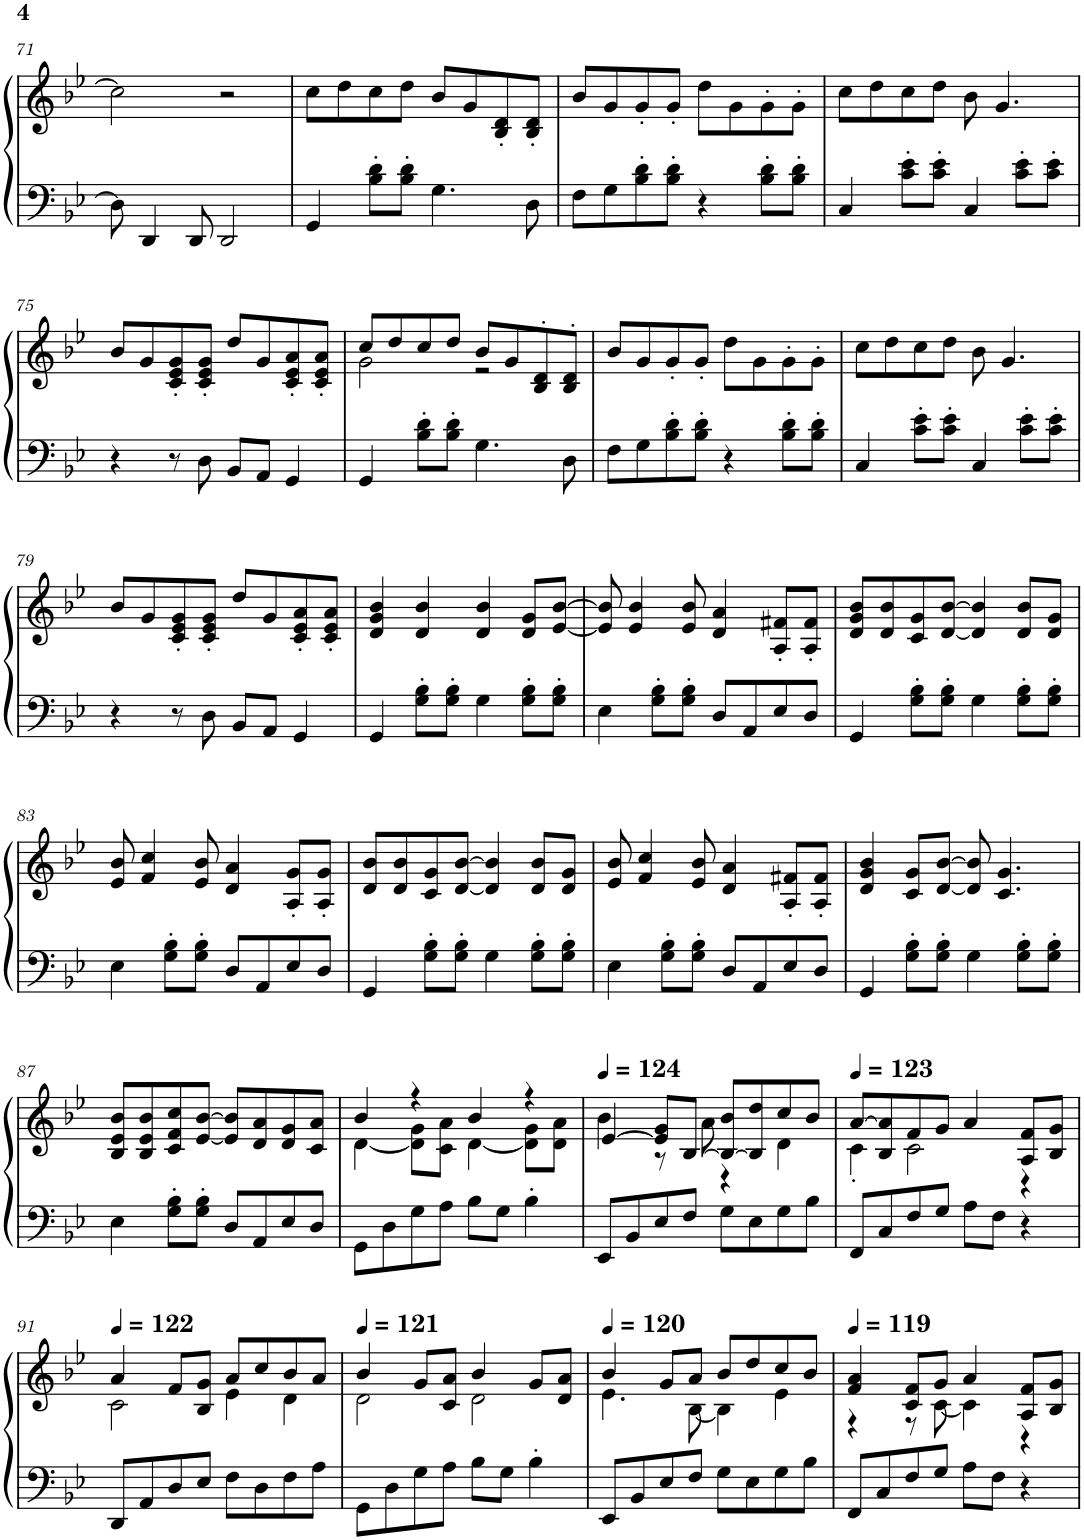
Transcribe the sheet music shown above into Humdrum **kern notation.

**kern	**kern
*part1	*part1
*staff2	*staff1
*I"Piano, Piano	*
*I'Pno.	*
!!LO:PB:g=z
*clefF4	*clefG2
*k[b-e-]	*k[b-e-]
*M4/4	*M4/4
=71	=71
8D\]	2cc\]
4DD/	.
8DD/	.
2DD/	2r
=72	=72
4GG/	8cc\L
.	8dd\
8B-\' 8d\'L	8cc\
8B-\' 8d\'J	8dd\J
4.G\	8b-/L
.	8g/
.	8B-/' 8d/'
8D\	8B-/' 8d/'J
=73	=73
8F\L	8b-/L
8G\	8g/
8B-\' 8d\'	8g'/
8B-\' 8d\'J	8g'/J
4r	8dd\L
.	8g\
8B-\' 8d\'L	8g'\
8B-\' 8d\'J	8g'\J
=74	=74
4C/	8cc\L
.	8dd\
8c\' 8e-\'L	8cc\
8c\' 8e-\'J	8dd\J
4C/	8b-\
.	4.g/
8c\' 8e-\'L	.
8c\' 8e-\'J	.
!!LO:LB:g=z
=75	=75
4r	8b-/L
.	8g/
8r	8c/' 8e-/' 8g/'
8D\	8c/' 8e-/' 8g/'J
8BB-/L	8dd/L
8AA/J	8g/
4GG/	8c/' 8e-/' 8a/'
.	8c/' 8e-/' 8a/'J
=76	=76
*	*^
4GG/	8cc/L	2g\
.	8dd/	.
8B-\' 8d\'L	8cc/	.
8B-\' 8d\'J	8dd/J	.
4.G\	8b-/L	2r
.	8g/	.
.	8B-/' 8d/'	.
8D\	8B-/' 8d/'J	.
*	*v	*v
=77	=77
8F\L	8b-/L
8G\	8g/
8B-\' 8d\'	8g'/
8B-\' 8d\'J	8g'/J
4r	8dd\L
.	8g\
8B-\' 8d\'L	8g'\
8B-\' 8d\'J	8g'\J
=78	=78
4C/	8cc\L
.	8dd\
8c\' 8e-\'L	8cc\
8c\' 8e-\'J	8dd\J
4C/	8b-\
.	4.g/
8c\' 8e-\'L	.
8c\' 8e-\'J	.
!!LO:LB:g=z
=79	=79
4r	8b-/L
.	8g/
8r	8c/' 8e-/' 8g/'
8D\	8c/' 8e-/' 8g/'J
8BB-/L	8dd/L
8AA/J	8g/
4GG/	8c/' 8e-/' 8a/'
.	8c/' 8e-/' 8a/'J
=80	=80
4GG/	4d/ 4g/ 4b-/
8G\' 8B-\'L	4d/ 4b-/
8G\' 8B-\'J	.
4G\	4d/ 4b-/
8G\' 8B-\'L	8d/ 8g/L
8G\' 8B-\'J	[8e-/ [8b-/J
=81	=81
4E-\	8e-/] 8b-/]
.	4e-/ 4b-/
8G\' 8B-\'L	.
8G\' 8B-\'J	8e-/ 8b-/
8D/L	4d/ 4a/
8AA/	.
8E-/	8A/' 8f#X/'L
8D/J	8A/' 8f#/'J
=82	=82
4GG/	8d/ 8g/ 8b-/L
.	8d/ 8b-/
8G\' 8B-\'L	8c/ 8g/
8G\' 8B-\'J	[8d/ [8b-/J
4G\	4d/] 4b-/]
8G\' 8B-\'L	8d/ 8b-/L
8G\' 8B-\'J	8d/ 8g/J
!!LO:LB:g=z
=83	=83
4E-\	8e-/ 8b-/
.	4f/ 4cc/
8G\' 8B-\'L	.
8G\' 8B-\'J	8e-/ 8b-/
8D/L	4d/ 4a/
8AA/	.
8E-/	8A/' 8g/'L
8D/J	8A/' 8g/'J
=84	=84
4GG/	8d/ 8b-/L
.	8d/ 8b-/
8G\' 8B-\'L	8c/ 8g/
8G\' 8B-\'J	[8d/ [8b-/J
4G\	4d/] 4b-/]
8G\' 8B-\'L	8d/ 8b-/L
8G\' 8B-\'J	8d/ 8g/J
=85	=85
4E-\	8e-/ 8b-/
.	4f/ 4cc/
8G\' 8B-\'L	.
8G\' 8B-\'J	8e-/ 8b-/
8D/L	4d/ 4a/
8AA/	.
8E-/	8A/' 8f#X/'L
8D/J	8A/' 8f#/'J
=86	=86
4GG/	4d/ 4g/ 4b-/
8G\' 8B-\'L	8c/ 8g/L
8G\' 8B-\'J	[8d/ [8b-/J
4G\	8d/] 8b-/]
.	4.c/ 4.g/
8G\' 8B-\'L	.
8G\' 8B-\'J	.
!!LO:LB:g=z
=87	=87
4E-\	8B-/ 8e-/ 8b-/L
.	8B-/ 8e-/ 8b-/
8G\' 8B-\'L	8c/ 8f/ 8cc/
8G\' 8B-\'J	[8e-/ [8b-/J
8D/L	8e-/] 8b-/]L
8AA/	8d/ 8a/
8E-/	8d/ 8g/
8D/J	8c/ 8a/J
=88	=88
*	*^
8GG\L	4b-/	[4d\
8D\	.	.
8G\	4r	8d\] 8g\L
8A\J	.	8c\ 8a\J
8B-\L	4b-/	[4d\
8G\J	.	.
4B-'\	4r	8d\] 8g\L
.	.	8d\ 8a\J
=89	=89	=89
*	*MM124	*
8EE-/L	[4e-/	4b-\
8BB-/	.	.
8E-/	8e-/] 8g/L	8r
8F/J	[8B-/J	8a\
8G\L	8B-/_ 8b-/L	4r
8E-\	8B-/] 8dd/	.
8G\	8cc/	4d\
8B-\J	8b-/J	.
=90	=90	=90
*	*MM123	*
8FF/L	[8a/L	4c'\
8C/	8B-/ 8a/]	.
8F/	8f/	2c\
8G/J	8g/J	.
8A\L	4a/	.
8F\J	.	.
4r	8A/ 8f/L	4r
.	8B-/ 8g/J	.
!!LO:LB:g=z	!!
=91	=91	=91
*	*MM122	*
8DD/L	4a/	2c\
8AA/	.	.
8D/	8f/L	.
8E-/J	8B-/ 8g/J	.
8F\L	8a/L	4e-\
8D\	8cc/	.
8F\	8b-/	4d\
8A\J	8a/J	.
=92	=92	=92
*	*MM121	*
8GG\L	4b-/	2d\
8D\	.	.
8G\	8g/L	.
8A\J	8c/ 8a/J	.
8B-\L	4b-/	2d\
8G\J	.	.
4B-'\	8g/L	.
.	8d/ 8a/J	.
=93	=93	=93
*	*MM120	*
8EE-/L	4b-/	4.e-\
8BB-/	.	.
8E-/	8g/L	.
8F/J	8a/J	[8B-\
8G\L	8b-/L	4B-\]
8E-\	8dd/	.
8G\	8cc/	4e-\
8B-\J	8b-/J	.
=94	=94	=94
*	*MM119	*
8FF/L	4f/ 4a/	4r
8C/	.	.
8F/	8c/ 8f/L	8r
8G/J	8g/J	[8c\
8A\L	4a/	4c\]
8F\J	.	.
4r	8A/ 8f/L	4r
.	8B-/ 8g/J	.
*	*v	*v
=	=
*-	*-
